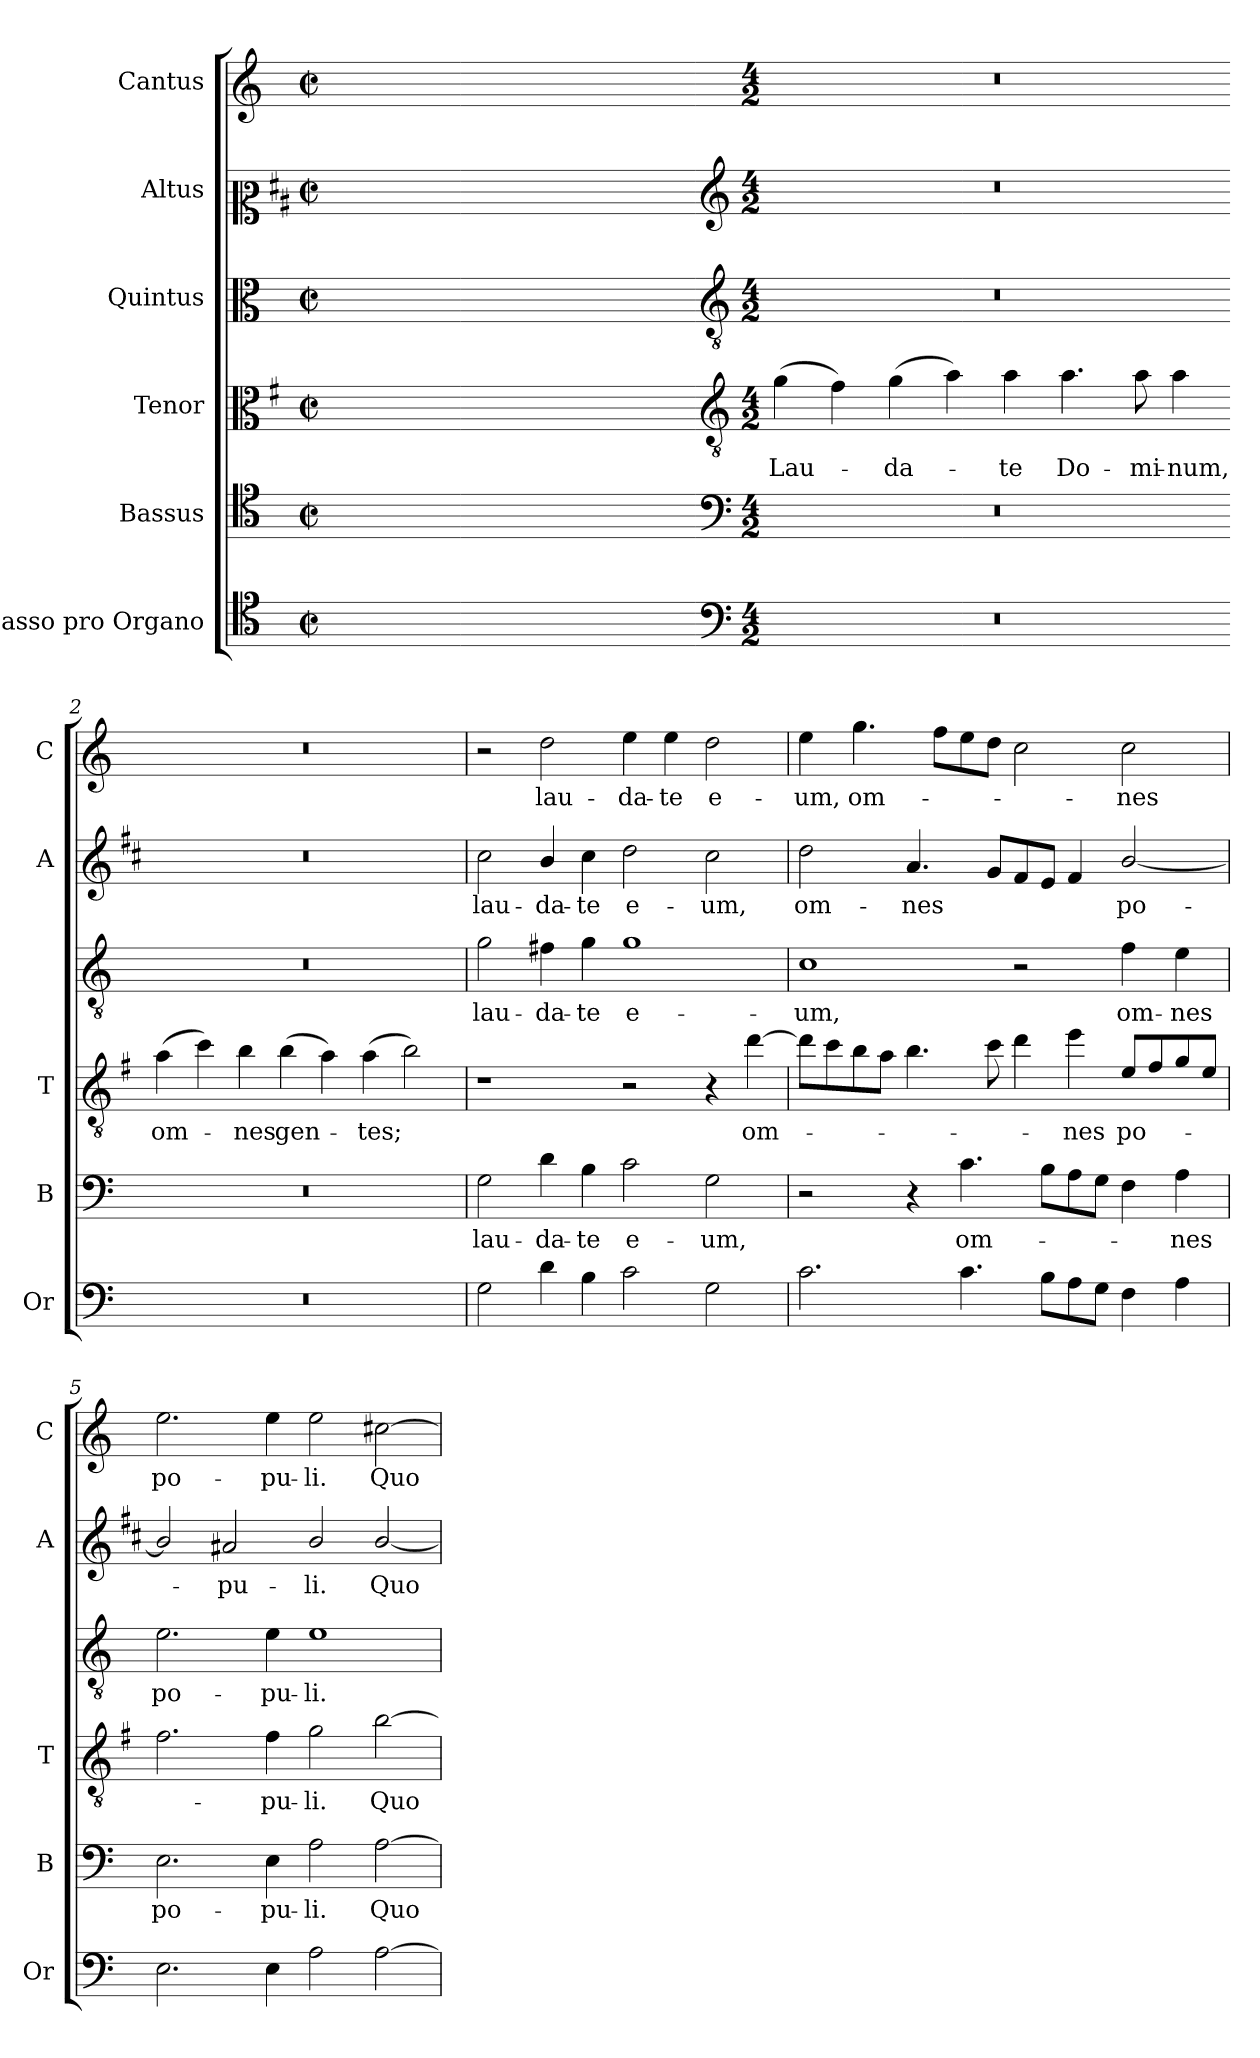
**kern	**kern	**text	**kern	**text	**kern	**text	**kern	**text	**kern	**text
*part6	*part5	*part5	*part4	*part4	*part3	*part3	*part2	*part2	*part1	*part1
*staff6	*staff5	*staff5	*staff4	*staff4	*staff3	*staff3	*staff2	*staff2	*staff1	*staff1
*I"Basso pro Organo	*I"Bassus	*	*I"Tenor	*	*I"Quintus	*	*I"Altus	*	*I"Cantus	*
*I'Or	*I'B	*	*I'T	*	*	*	*I'A	*	*I'C	*
*clefC4	*clefC4	*	*clefC3	*	*clefC3	*	*clefC2	*	*clefG2	*
*	*	*	*ITrd4c7	*	*	*	*ITrd1c2	*	*	*
*k[]	*k[]	*	*k[]	*	*k[]	*	*k[]	*	*k[]	*
*C:	*C:	*	*C:	*	*C:	*	*C:	*	*C:	*
*M2/2	*M2/2	*	*M2/2	*	*M2/2	*	*M2/2	*	*M2/2	*
*met(c|)	*met(c|)	*	*met(c|)	*	*met(c|)	*	*met(c|)	*	*met(c|)	*
=	=	=	=	=	=	=	=	=	=	=
1ryy	1ryy	.	1ryy	.	1ryy	.	1ryy	.	1ryy	.
=1X-	=1X-	=1X-	=1X-	=1X-	=1X-	=1X-	=1X-	=1X-	=1X-	=1X-
4ryy	4ryy	.	4ryy	.	4ryy	.	4ryy	.	4ryy	.
4ryy	4ryy	.	4ryy	.	4ryy	.	4ryy	.	4ryy	.
4ryy	4ryy	.	4ryy	.	4ryy	.	4ryy	.	4ryy	.
4ryy	4ryy	.	4ryy	.	4ryy	.	4ryy	.	4ryy	.
=1-	=1-	=1-	=1-	=1-	=1-	=1-	=1-	=1-	=1-	=1-
*clefF4	*clefF4	*	*clefGv2	*	*clefGv2	*	*clefG2	*	*	*
*M4/2	*M4/2	*	*M4/2	*	*M4/2	*	*M4/2	*	*M4/2	*
!	!	!	!	!LO:LY:b	!	!	!	!	!	!
0r	0r	.	(>4c\	Lau-	0r	.	0r	.	0r	.
.	.	.	4B\)	.	.	.	.	.	.	.
!	!	!	!	!LO:LY:b	!	!	!	!	!	!
.	.	.	(>4c\	-da-	.	.	.	.	.	.
.	.	.	4d\)	.	.	.	.	.	.	.
!	!	!	!	!LO:LY:b	!	!	!	!	!	!
.	.	.	4d\	-te	.	.	.	.	.	.
!	!	!	!	!LO:LY:b	!	!	!	!	!	!
.	.	.	4.d\	Do-	.	.	.	.	.	.
!	!	!	!	!LO:LY:b	!	!	!	!	!	!
.	.	.	8d\	-mi-	.	.	.	.	.	.
!	!	!	!	!LO:LY:b	!	!	!	!	!	!
.	.	.	4d\	-num,	.	.	.	.	.	.
=2-	=2-	=2-	=2-	=2-	=2-	=2-	=2-	=2-	=2-	=2-
!	!	!	!	!LO:LY:b	!	!	!	!	!	!
0r	0r	.	(>4d\	om-	0r	.	0r	.	0r	.
.	.	.	4f\)	.	.	.	.	.	.	.
!	!	!	!	!LO:LY:b	!	!	!	!	!	!
.	.	.	4e\	-nes	.	.	.	.	.	.
!	!	!	!	!LO:LY:b	!	!	!	!	!	!
.	.	.	(>4e\	gen-	.	.	.	.	.	.
.	.	.	4d\)	.	.	.	.	.	.	.
!	!	!	!	!LO:LY:b	!	!	!	!	!	!
.	.	.	(>4d\	-tes;	.	.	.	.	.	.
.	.	.	2e\)	.	.	.	.	.	.	.
=3	=3	=3	=3	=3	=3	=3	=3	=3	=3	=3
!	!	!LO:LY:b	!	!	!	!LO:LY:b	!	!LO:LY:b	!	!
2G\	2G\	lau-	1r	.	2g\	lau-	2b\	lau-	2r	.
!	!	!LO:LY:b	!	!	!	!LO:LY:b	!	!LO:LY:b	!	!LO:LY:b
4d\	4d\	-da-	.	.	4f#X\	-da-	4a/	-da-	2dd\	lau-
!	!	!LO:LY:b	!	!	!	!LO:LY:b	!	!LO:LY:b	!	!
4B\	4B\	-te	.	.	4g\	-te	4b\	-te	.	.
!	!	!LO:LY:b	!	!	!	!LO:LY:b	!	!LO:LY:b	!	!LO:LY:b
2c\	2c\	e-	2r	.	1g	e-	2cc\	e-	4ee\	-da-
!	!	!	!	!	!	!	!	!	!	!LO:LY:b
.	.	.	.	.	.	.	.	.	4ee\	-te
!	!	!LO:LY:b	!	!	!	!	!	!LO:LY:b	!	!LO:LY:b
2G\	2G\	-um,	4r	.	.	.	2b\	-um,	2dd\	e-
!	!	!	!	!LO:LY:b	!	!	!	!	!	!
.	.	.	[4g\	om-	.	.	.	.	.	.
!!LO:LB:g=z
=4	=4	=4	=4	=4	=4	=4	=4	=4	=4	=4
!	!	!	!	!	!	!LO:LY:b	!	!LO:LY:b	!	!LO:LY:b
2.c\	2r	.	8g\L]	.	1c	-um,	2cc\	om-	4ee\	-um,
.	.	.	8f\	.	.	.	.	.	.	.
!	!	!	!	!	!	!	!	!	!	!LO:LY:b
.	.	.	8e\	.	.	.	.	.	4.gg\	om-
.	.	.	8d\J	.	.	.	.	.	.	.
!	!	!	!	!	!	!	!	!LO:LY:b	!	!
.	4r	.	4.e\	.	.	.	4.g/	-nes	.	.
.	.	.	.	.	.	.	.	.	8ff\L	.
!	!	!LO:LY:b	!	!	!	!	!	!	!	!
4.c\	4.c\	om-	.	.	.	.	.	.	8ee\	.
.	.	.	8f\	.	.	.	8f/L	.	8dd\J	.
.	.	.	4g\	.	2r	.	8e/	.	2cc\	.
8B\L	8B\L	.	.	.	.	.	8d/J	.	.	.
!	!	!	!	!LO:LY:b	!	!	!	!	!	!
8A\	8A\	.	4a\	-nes	.	.	4e/	.	.	.
8G\J	8G\J	.	.	.	.	.	.	.	.	.
!	!	!	!	!LO:LY:b	!	!LO:LY:b	!	!LO:LY:b	!	!LO:LY:b
4F\	4F\	.	8A/L	po-	4f\	om-	[2a/	po-	2cc\	-nes
.	.	.	8B/	.	.	.	.	.	.	.
!	!	!LO:LY:b	!	!	!	!LO:LY:b	!	!	!	!
4A\	4A\	-nes	8c/	.	4e\	-nes	.	.	.	.
.	.	.	8A/J	.	.	.	.	.	.	.
=5	=5	=5	=5	=5	=5	=5	=5	=5	=5	=5
!	!	!LO:LY:b	!	!	!	!LO:LY:b	!	!	!	!LO:LY:b
2.E\	2.E\	po-	2.B\	.	2.e\	po-	2a/]	.	2.ee\	po-
!	!	!	!	!	!	!	!	!LO:LY:b	!	!
.	.	.	.	.	.	.	2g#X/	-pu-	.	.
!	!	!LO:LY:b	!	!LO:LY:b	!	!LO:LY:b	!	!	!	!LO:LY:b
4E\	4E\	-pu-	4B\	-pu-	4e\	-pu-	.	.	4ee\	-pu-
!	!	!LO:LY:b	!	!LO:LY:b	!	!LO:LY:b	!	!LO:LY:b	!	!LO:LY:b
2A\	2A\	-li.	2c\	-li.	1e	-li.	2a/	-li.	2ee\	-li.
!	!	!LO:LY:b	!	!LO:LY:b	!	!	!	!LO:LY:b	!	!LO:LY:b
[2A\	[2A\	Quo-	[2e\	Quo-	.	.	[2a/	Quo-	[2cc#X\	Quo-
=	=	=	=	=	=	=	=	=	=	=
*-	*-	*-	*-	*-	*-	*-	*-	*-	*-	*-
